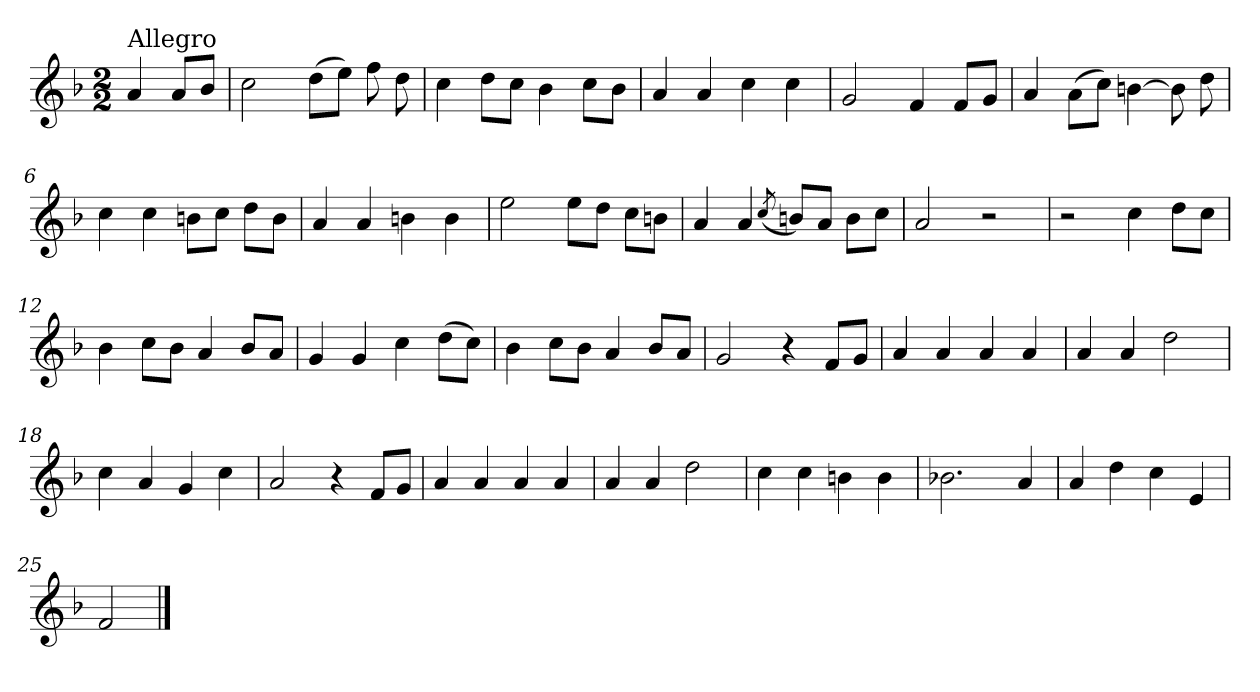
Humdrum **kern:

**kern
*part1
*staff1
*clefG2
*k[b-]
*F:
*M2/2
=
!LO:TX:a:t=Allegro
4a/
8a/L
8b-/J
=1
2cc\
(>8dd\L
8ee\J)
8ff\
8dd\
=2
4cc\
8dd\L
8cc\J
4b-\
8cc\L
8b-\J
=3
4a/
4a/
4cc\
4cc\
=4
2g/
4f/
8f/L
8g/J
!!LO:LB:g=z
=5
4a/
(>8a\L
8cc\J)
[4bn\
8b\]
8dd\
=6
4cc\
4cc\
8bn\L
8cc\J
8dd\L
8b\J
=7
4a/
4a/
4bn\
4b\
=8
2ee\
8ee\L
8dd\J
8cc\L
8bn\J
=9
4a/
4a/
(<8qcc/
8bn/L)
8a/J
8b\L
8cc\J
=10
2a/
2r
!!LO:LB:g=z
=11
2r
4cc\
8dd\L
8cc\J
=12
4b-\
8cc\L
8b-\J
4a/
8b-/L
8a/J
=13
4g/
4g/
4cc\
(>8dd\L
8cc\J)
=14
4b-\
8cc\L
8b-\J
4a/
8b-/L
8a/J
=15
2g/
4r
8f/L
8g/J
=16
4a/
4a/
4a/
4a/
!!LO:LB:g=z
=17
4a/
4a/
2dd\
=18
4cc\
4a/
4g/
4cc\
=19
2a/
4r
8f/L
8g/J
=20
4a/
4a/
4a/
4a/
=21
4a/
4a/
2dd\
=22
4cc\
4cc\
4bn\
4b\
!!LO:LB:g=z
=23
2.b-X\
4a/
=24
4a/
4dd\
4cc\
4e/
=25
2f/
==
*-
